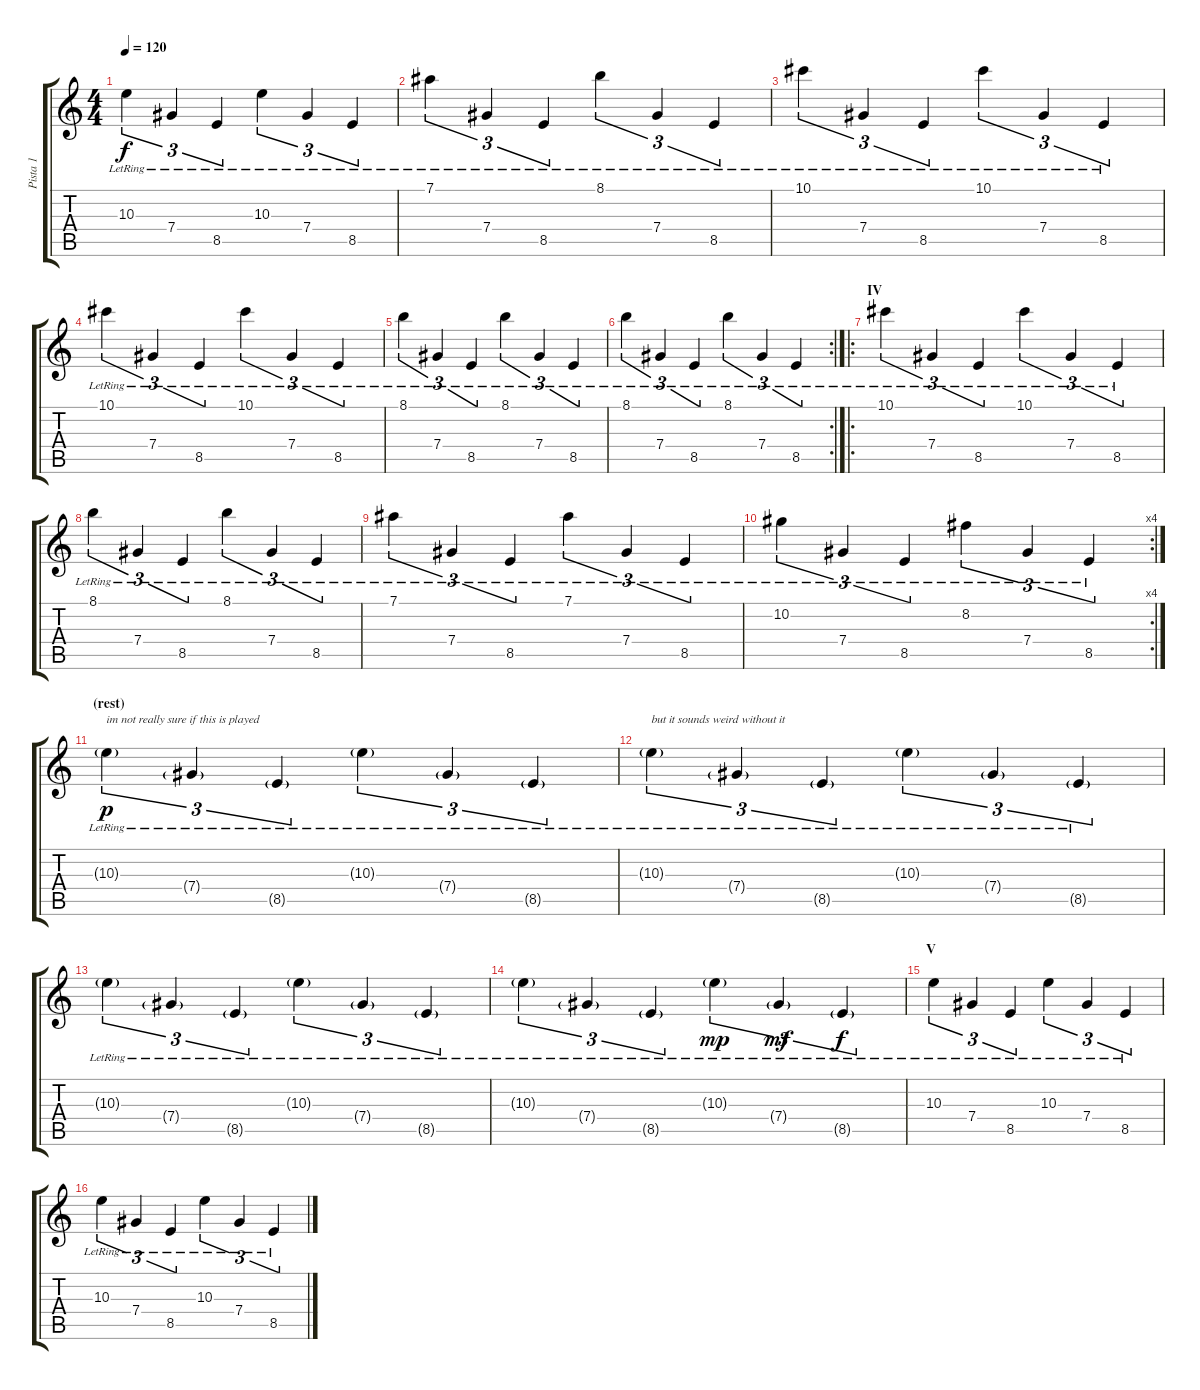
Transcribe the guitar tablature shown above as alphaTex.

\track ("Pista 1" "Pista 1") {instrument distortionguitar}
\staff {score tabs}
\tuning (Eb4 Bb3 Gb3 Db3 Ab2 Db2) {hide}
\ts (4 4)
\tempo 120
\clef g2
\ks c
10.3{lr}.4{tu (3 2) dy f} 7.4{lr}.4{tu (3 2)} 8.5{lr}.4{tu (3 2)} 10.3{lr}.4{tu (3 2)} 7.4{lr}.4{tu (3 2)} 8.5{lr}.4{tu (3 2)} |
7.1{lr}.4{tu (3 2)} 7.4{lr}.4{tu (3 2)} 8.5{lr}.4{tu (3 2)} 8.1{lr}.4{tu (3 2)} 7.4{lr}.4{tu (3 2)} 8.5{lr}.4{tu (3 2)} |
10.1{lr}.4{tu (3 2)} 7.4{lr}.4{tu (3 2)} 8.5{lr}.4{tu (3 2)} 10.1{lr}.4{tu (3 2)} 7.4{lr}.4{tu (3 2)} 8.5{lr}.4{tu (3 2)} |
10.1{lr}.4{tu (3 2)} 7.4{lr}.4{tu (3 2)} 8.5{lr}.4{tu (3 2)} 10.1{lr}.4{tu (3 2)} 7.4{lr}.4{tu (3 2)} 8.5{lr}.4{tu (3 2)} |
8.1{lr}.4{tu (3 2)} 7.4{lr}.4{tu (3 2)} 8.5{lr}.4{tu (3 2)} 8.1{lr}.4{tu (3 2)} 7.4{lr}.4{tu (3 2)} 8.5{lr}.4{tu (3 2)} |
\rc 2
8.1{lr}.4{tu (3 2)} 7.4{lr}.4{tu (3 2)} 8.5{lr}.4{tu (3 2)} 8.1{lr}.4{tu (3 2)} 7.4{lr}.4{tu (3 2)} 8.5{lr}.4{tu (3 2)} |
\ro
\section ("" "IV")
10.1{lr}.4{tu (3 2)} 7.4{lr}.4{tu (3 2)} 8.5{lr}.4{tu (3 2)} 10.1{lr}.4{tu (3 2)} 7.4{lr}.4{tu (3 2)} 8.5{lr}.4{tu (3 2)} |
8.1{lr}.4{tu (3 2)} 7.4{lr}.4{tu (3 2)} 8.5{lr}.4{tu (3 2)} 8.1{lr}.4{tu (3 2)} 7.4{lr}.4{tu (3 2)} 8.5{lr}.4{tu (3 2)} |
7.1{lr}.4{tu (3 2)} 7.4{lr}.4{tu (3 2)} 8.5{lr}.4{tu (3 2)} 7.1{lr}.4{tu (3 2)} 7.4{lr}.4{tu (3 2)} 8.5{lr}.4{tu (3 2)} |
\rc 4
10.2{lr}.4{tu (3 2)} 7.4{lr}.4{tu (3 2)} 8.5{lr}.4{tu (3 2)} 8.2{lr}.4{tu (3 2)} 7.4{lr}.4{tu (3 2)} 8.5{lr}.4{tu (3 2)} |
\section ("" "(rest)")
10.3{g lr}.4{tu (3 2) txt "im not really sure if this is played" dy p} 7.4{g lr}.4{tu (3 2)} 8.5{g lr}.4{tu (3 2)} 10.3{g lr}.4{tu (3 2)} 7.4{g lr}.4{tu (3 2)} 8.5{g lr}.4{tu (3 2)} |
10.3{g lr}.4{tu (3 2) txt "but it sounds weird without it"} 7.4{g lr}.4{tu (3 2)} 8.5{g lr}.4{tu (3 2)} 10.3{g lr}.4{tu (3 2)} 7.4{g lr}.4{tu (3 2)} 8.5{g lr}.4{tu (3 2)} |
10.3{g lr}.4{tu (3 2)} 7.4{g lr}.4{tu (3 2)} 8.5{g lr}.4{tu (3 2)} 10.3{g lr}.4{tu (3 2)} 7.4{g lr}.4{tu (3 2)} 8.5{g lr}.4{tu (3 2)} |
10.3{g lr}.4{tu (3 2)} 7.4{g lr}.4{tu (3 2)} 8.5{g lr}.4{tu (3 2)} 10.3{g lr}.4{tu (3 2) dy mp} 7.4{g lr}.4{tu (3 2) dy mf} 8.5{g lr}.4{tu (3 2) dy f} |
\section ("" "V")
10.3{lr}.4{tu (3 2)} 7.4{lr}.4{tu (3 2)} 8.5{lr}.4{tu (3 2)} 10.3{lr}.4{tu (3 2)} 7.4{lr}.4{tu (3 2)} 8.5{lr}.4{tu (3 2)} |
10.3{lr}.4{tu (3 2)} 7.4{lr}.4{tu (3 2)} 8.5{lr}.4{tu (3 2)} 10.3{lr}.4{tu (3 2)} 7.4{lr}.4{tu (3 2)} 8.5{lr}.4{tu (3 2)}
